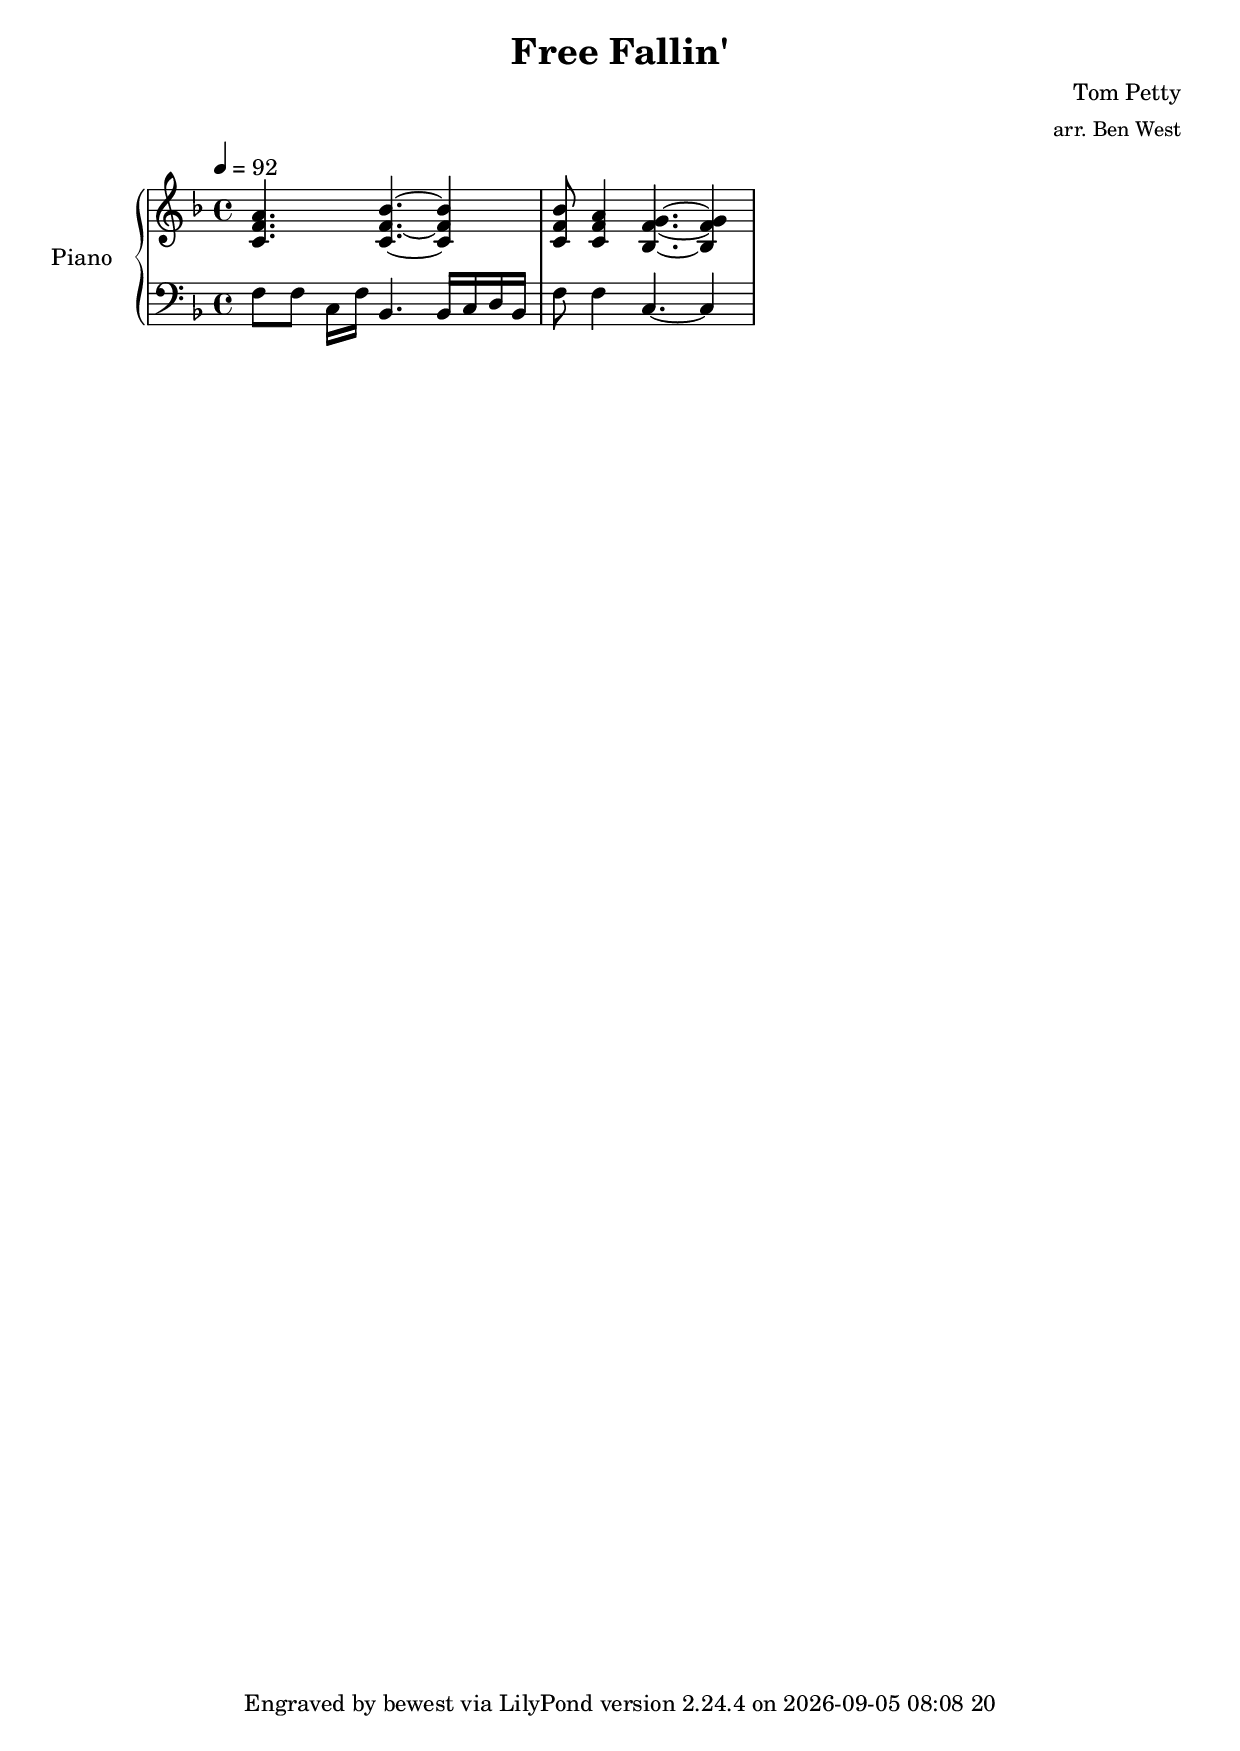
%%%%%%%%%%%%%%%%%%%%%%%%%%%%%%%%%%%%%%%%%%%%%%%%
%
%
%
\version "2.12.3"


today = #(strftime "%Y-%m-%d" (localtime (current-time)))
now   = #(strftime "%Y-%m-%d %H:%I %C" (localtime (current-time)))
global = { \key cis \minor \time 4/4 \tempo 4 = 77 }
uselessWords = \lyricmode {
  mee -- nah nee -- nah
}

% pieceFooter = #( ly:export ( string-append "Compiled " today))

\header {
    %% piece = ""
    title = "Free Fallin'"

  %% 
  %% 
  %%
    %{ 
    title = \markup
            \center-column {
               ""
               "Title second line, longer" }
  %} 
    %% subtitle = "theme from Symphony no 9"
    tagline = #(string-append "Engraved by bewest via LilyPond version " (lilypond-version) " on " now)
    %% poet = "Poet"
    composer =  \markup { "Tom Petty" }
    %% texttranslator = "Text Translator"
    %% meter = \markup { \teeny "m" \tiny "e" \normalsize "t" \large "e" \huge "r" }
    arranger = \markup { \small "arr. Ben West" }
    %% instrument = \markup { \small "piano" }

}
descantPi = \relative c {

  %\times 2/3 { fis8 a cis } fis4 cis
  %dis2 ~ dis4 e2 r4
}




melodyAi = \relative c'' {
  | <a f c>4.
    <bes f c>4. ~
    <bes f c>4
  | <bes c, f>8 <a c, f>4
    <g f bes,>4. ~
    <g f bes,>4
}
accompAi = \relative c {
  | f8 f c16 f
    bes,4. bes16 c d bes
  | f'8 f4 c4. ~ c4
}

%%%%%%%%%%%%%%%%%%%%%
% Set up the staff
     upper = \relative c'' {
        \clef treble
        \tempo 4 = 92
        \key f \major
        \time 4/4
     
        \melodyAi
     }
     
     lower = \relative c, {
        \clef bass
        \key f \major
        \time 4/4
        
        \accompAi
     }
     
 \score {

  \new PianoStaff <<
     \set PianoStaff.instrumentName = "Piano  "
     \new Staff = "upper" \upper
     \new Staff = "lower" \lower
  >>
  \layout { }
  \midi { }
}

%%%%%
% EOF
